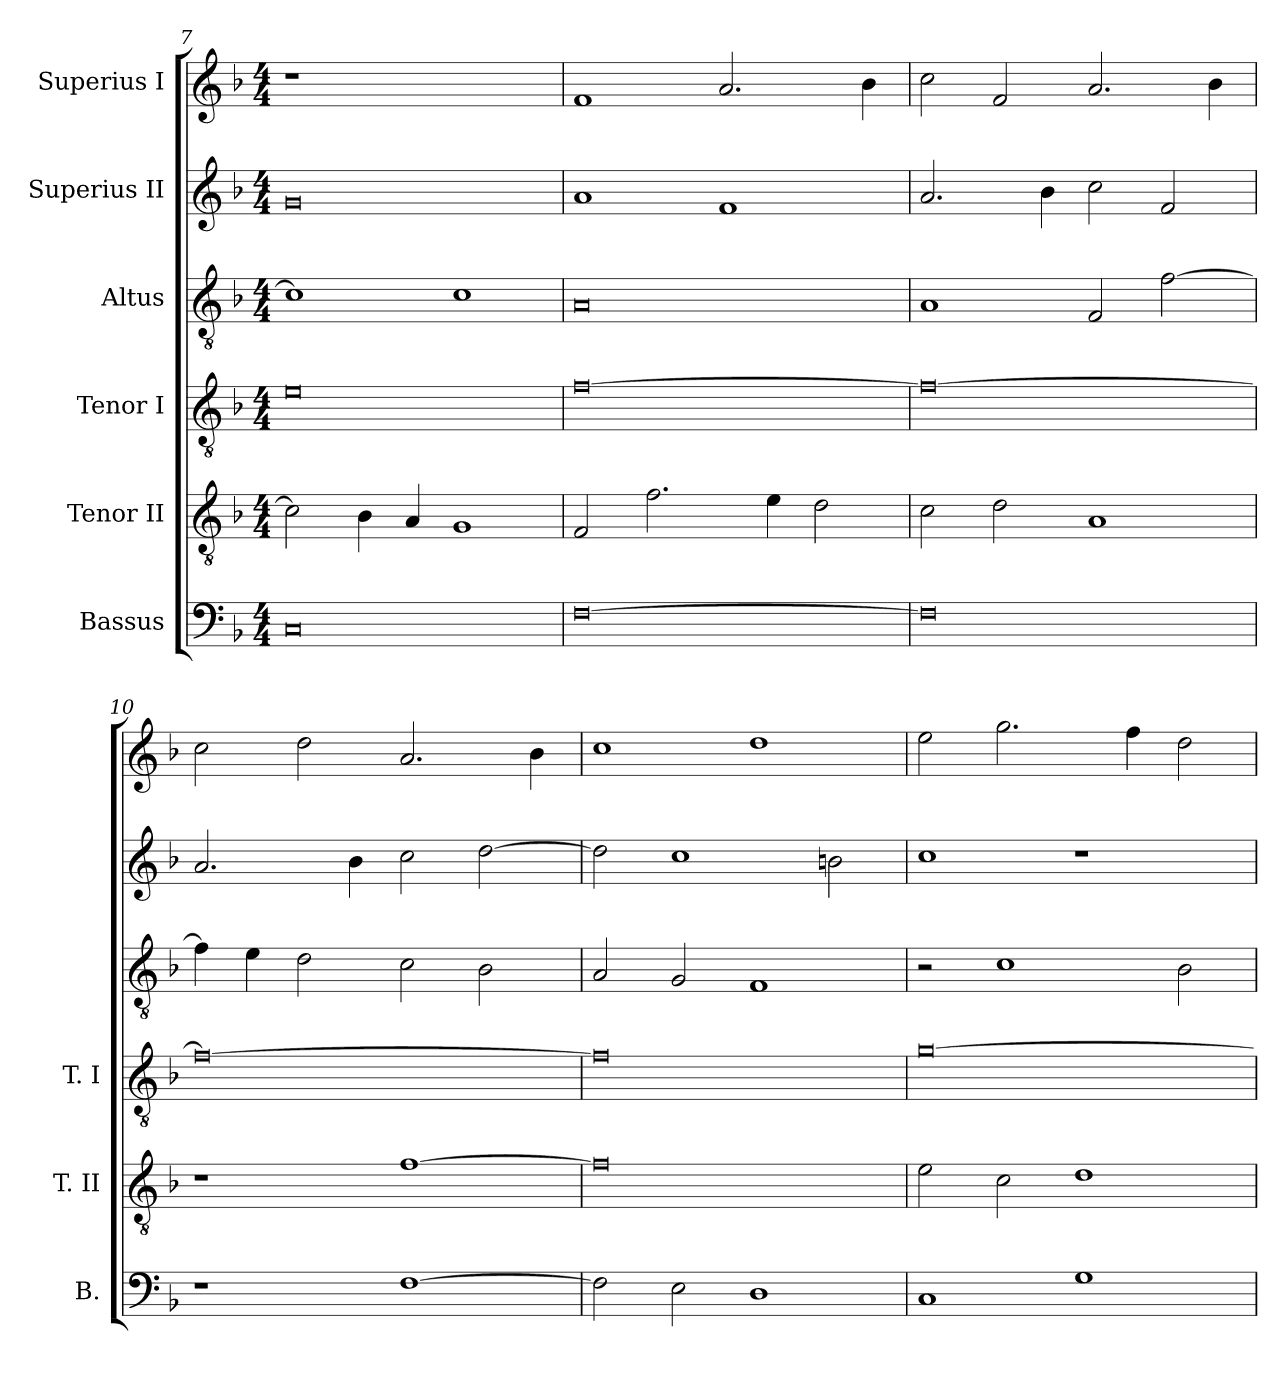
**kern	**kern	**kern	**kern	**kern	**kern
*part6	*part5	*part4	*part3	*part2	*part1
*staff6	*staff5	*staff4	*staff3	*staff2	*staff1
*I"Bassus	*I"Tenor II	*I"Tenor I	*I"Altus	*I"Superius II	*I"Superius I
*I'B.	*I'T. II	*I'T. I	*	*	*
*clefF4	*clefGv2	*clefGv2	*clefGv2	*clefG2	*clefG2
*	*ITrd7c12	*ITrd7c12	*ITrd7c12	*	*
*k[b-]	*k[b-]	*k[b-]	*k[b-]	*k[b-]	*k[b-]
*F:	*F:	*F:	*F:	*F:	*F:
*M4/4	*M4/4	*M4/4	*M4/4	*M4/4	*M4/4
=7	=7	=7	=7	=7	=7
!	!	!	!	!	!LO:N:vis=1
0Ci	2Ci\]	0Ei	1Ci]	0gi	1r
.	4BB-i\	.	.	.	.
.	4AAi/	.	.	.	.
.	1GGi	.	1Ci	.	1ryy
=8	=8	=8	=8	=8	=8
[>0Fi	2FFi/	[>0Fi	0AAi	1ai	1fi
.	2.Fi\	.	.	.	.
.	.	.	.	1fi	2.ai/
.	4Ei\	.	.	.	.
.	2Di\	.	.	.	.
.	.	.	.	.	4b-i\
=9	=9	=9	=9	=9	=9
0Fi]	2Ci\	0Fi_>	1AAi	2.ai/	2cci\
.	2Di\	.	.	.	2fi/
.	.	.	.	4b-i\	.
.	1AAi	.	2FFi/	2cci\	2.ai/
.	.	.	[>2Fi\	2fi/	.
.	.	.	.	.	4b-i\
=10	=10	=10	=10	=10	=10
1r	1r	0Fi_>	4Fi\]	2.ai/	2cci\
.	.	.	4Ei\	.	.
.	.	.	2Di\	.	2ddi\
.	.	.	.	4b-i\	.
[>1Fi	[>1Fi	.	2Ci\	2cci\	2.ai/
.	.	.	2BB-i\	[>2ddi\	.
.	.	.	.	.	4b-i\
!!LO:PB:g=z
=11	=11	=11	=11	=11	=11
2Fi\]	0Fi]	0Fi]	2AAi/	2ddi\]	1cci
2Ei\	.	.	2GGi/	1cci	.
1Di	.	.	1FFi	.	1ddi
.	.	.	.	2bni\	.
=12	=12	=12	=12	=12	=12
1Ci	2Ei\	[>0Gi	2r	1cci	2eei\
.	2Ci\	.	1Ci	.	2.ggi\
1Gi	1Di	.	.	1r	.
.	.	.	.	.	4ffi\
.	.	.	2BB-i\	.	2ddi\
=	=	=	=	=	=
*-	*-	*-	*-	*-	*-
